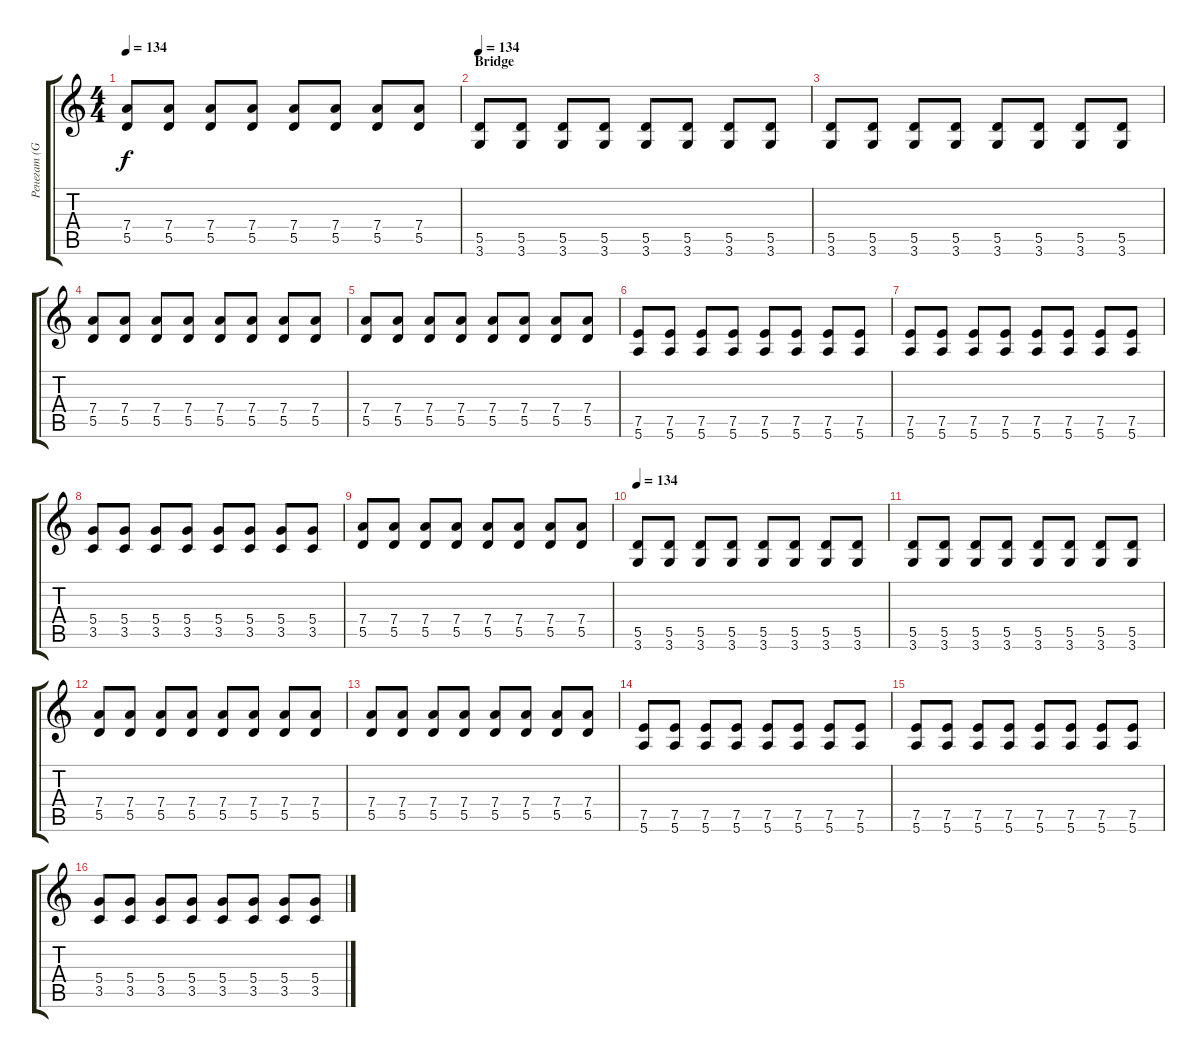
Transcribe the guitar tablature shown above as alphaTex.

\track ("Ренегат (Guitar 2)" "Ренегат (G") {instrument distortionguitar}
\staff {score tabs}
\tuning (E4 B3 G3 D3 A2 E2) {hide}
\ts (4 4)
\tempo 134
\clef g2
\ks c
(7.4 5.5).8{dy f} (7.4 5.5).8 (7.4 5.5).8 (7.4 5.5).8 (7.4 5.5).8 (7.4 5.5).8 (7.4 5.5).8 (7.4 5.5).8 |
\section ("" "Bridge")
\tempo 134
(5.5 3.6).8 (5.5 3.6).8 (5.5 3.6).8 (5.5 3.6).8 (5.5 3.6).8 (5.5 3.6).8 (5.5 3.6).8 (5.5 3.6).8 |
(5.5 3.6).8 (5.5 3.6).8 (5.5 3.6).8 (5.5 3.6).8 (5.5 3.6).8 (5.5 3.6).8 (5.5 3.6).8 (5.5 3.6).8 |
(7.4 5.5).8 (7.4 5.5).8 (7.4 5.5).8 (7.4 5.5).8 (7.4 5.5).8 (7.4 5.5).8 (7.4 5.5).8 (7.4 5.5).8 |
(7.4 5.5).8 (7.4 5.5).8 (7.4 5.5).8 (7.4 5.5).8 (7.4 5.5).8 (7.4 5.5).8 (7.4 5.5).8 (7.4 5.5).8 |
(7.5 5.6).8 (7.5 5.6).8 (7.5 5.6).8 (7.5 5.6).8 (7.5 5.6).8 (7.5 5.6).8 (7.5 5.6).8 (7.5 5.6).8 |
(7.5 5.6).8 (7.5 5.6).8 (7.5 5.6).8 (7.5 5.6).8 (7.5 5.6).8 (7.5 5.6).8 (7.5 5.6).8 (7.5 5.6).8 |
(5.4 3.5).8 (5.4 3.5).8 (5.4 3.5).8 (5.4 3.5).8 (5.4 3.5).8 (5.4 3.5).8 (5.4 3.5).8 (5.4 3.5).8 |
(7.4 5.5).8 (7.4 5.5).8 (7.4 5.5).8 (7.4 5.5).8 (7.4 5.5).8 (7.4 5.5).8 (7.4 5.5).8 (7.4 5.5).8 |
\tempo 134
(5.5 3.6).8 (5.5 3.6).8 (5.5 3.6).8 (5.5 3.6).8 (5.5 3.6).8 (5.5 3.6).8 (5.5 3.6).8 (5.5 3.6).8 |
(5.5 3.6).8 (5.5 3.6).8 (5.5 3.6).8 (5.5 3.6).8 (5.5 3.6).8 (5.5 3.6).8 (5.5 3.6).8 (5.5 3.6).8 |
(7.4 5.5).8 (7.4 5.5).8 (7.4 5.5).8 (7.4 5.5).8 (7.4 5.5).8 (7.4 5.5).8 (7.4 5.5).8 (7.4 5.5).8 |
(7.4 5.5).8 (7.4 5.5).8 (7.4 5.5).8 (7.4 5.5).8 (7.4 5.5).8 (7.4 5.5).8 (7.4 5.5).8 (7.4 5.5).8 |
(7.5 5.6).8 (7.5 5.6).8 (7.5 5.6).8 (7.5 5.6).8 (7.5 5.6).8 (7.5 5.6).8 (7.5 5.6).8 (7.5 5.6).8 |
(7.5 5.6).8 (7.5 5.6).8 (7.5 5.6).8 (7.5 5.6).8 (7.5 5.6).8 (7.5 5.6).8 (7.5 5.6).8 (7.5 5.6).8 |
(5.4 3.5).8 (5.4 3.5).8 (5.4 3.5).8 (5.4 3.5).8 (5.4 3.5).8 (5.4 3.5).8 (5.4 3.5).8 (5.4 3.5).8
